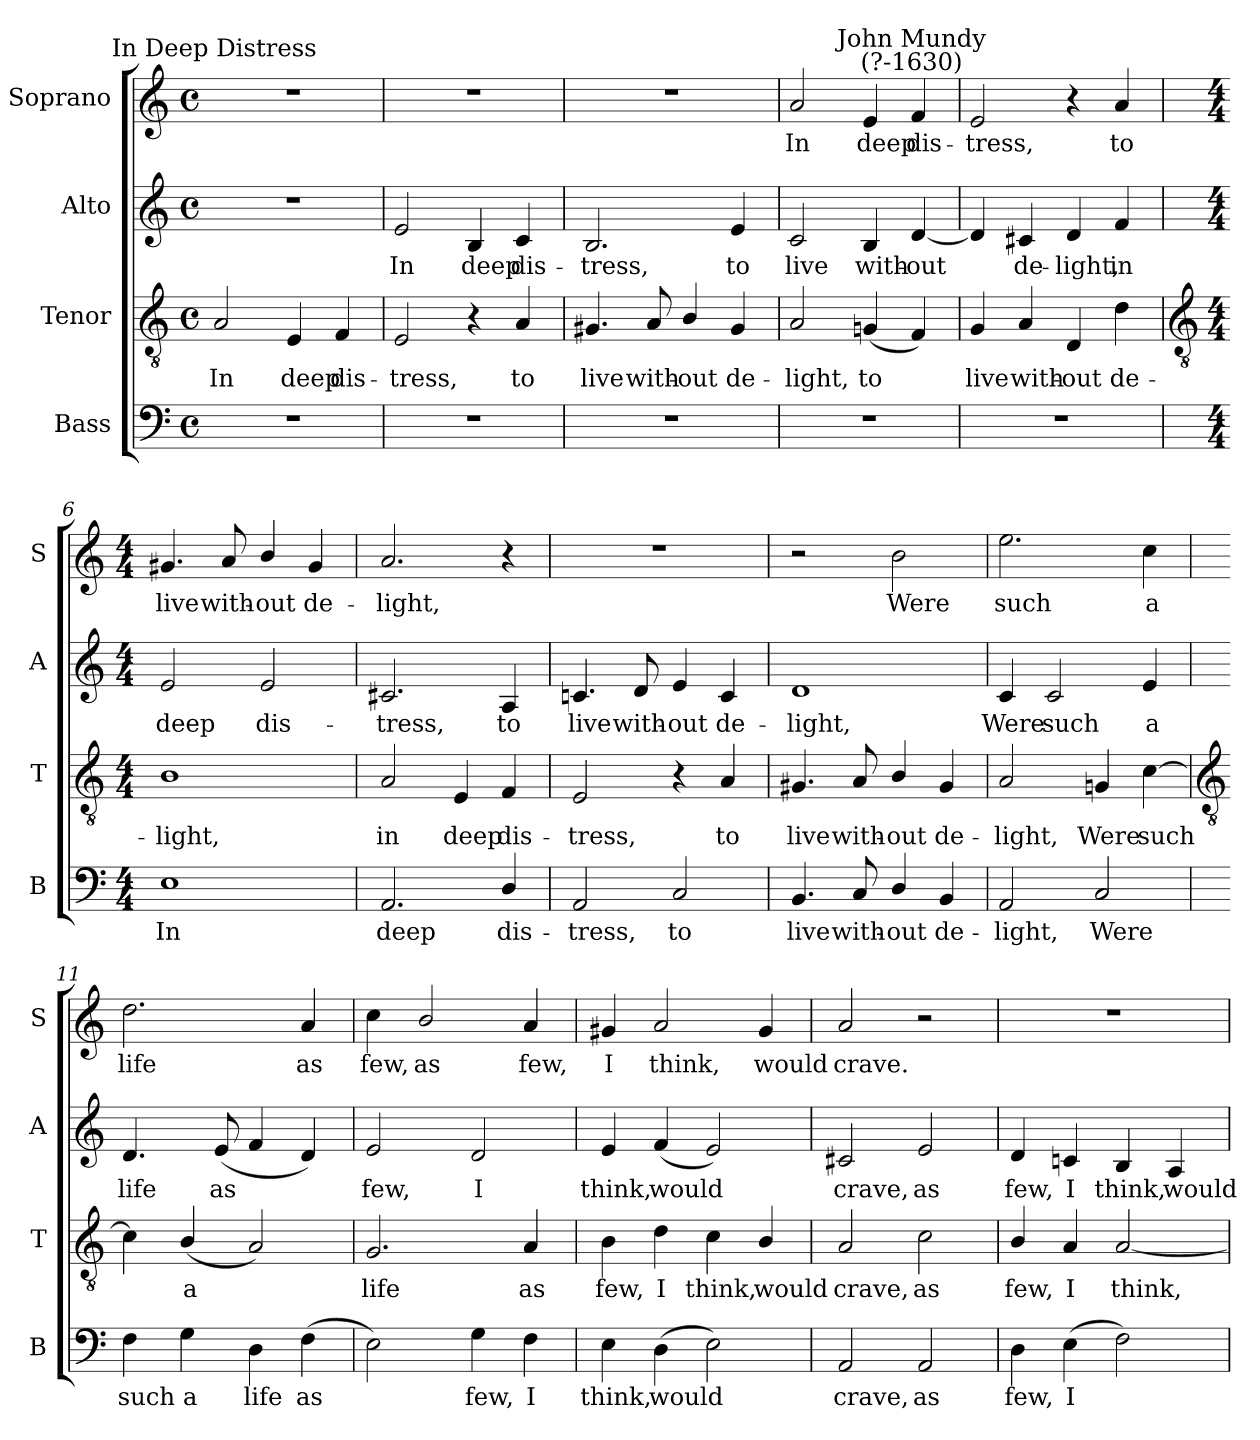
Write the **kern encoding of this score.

**kern	**text	**kern	**text	**kern	**text	**kern	**text
*part4	*part4	*part3	*part3	*part2	*part2	*part1	*part1
*staff4	*staff4	*staff3	*staff3	*staff2	*staff2	*staff1	*staff1
*I"Bass	*	*I"Tenor	*	*I"Alto	*	*I"Soprano	*
*I'B	*	*I'T	*	*I'A	*	*I'S	*
*clefF4	*	*clefGv2	*	*clefG2	*	*clefG2	*
*k[]	*	*k[]	*	*k[]	*	*k[]	*
*C:	*	*C:	*	*C:	*	*C:	*
*M4/4	*	*M4/4	*	*M4/4	*	*M4/4	*
*met(c)	*	*met(c)	*	*met(c)	*	*met(c)	*
=1	=1	=1	=1	=1	=1	=1	=1
!	!	!	!	!	!	!LO:TX:a:cj:t=In Deep Distress	!
!	!	!	!LO:LY:b	!	!	!	!
1r	.	2A	In	1r	.	1r	.
!	!	!	!LO:LY:b	!	!	!	!
.	.	4E	deep	.	.	.	.
!	!	!	!LO:LY:b	!	!	!	!
.	.	4F	dis-	.	.	.	.
=2	=2	=2	=2	=2	=2	=2	=2
!	!	!	!LO:LY:b	!	!LO:LY:b	!	!
1r	.	2E	-tress,	2e	In	1r	.
!	!	!	!	!	!LO:LY:b	!	!
.	.	4r	.	4B	deep	.	.
!	!	!	!LO:LY:b	!	!LO:LY:b	!	!
.	.	4A	to	4c	dis-	.	.
=3	=3	=3	=3	=3	=3	=3	=3
!	!	!	!LO:LY:b	!	!LO:LY:b	!	!
1r	.	4.G#X	live	2.B	-tress,	1r	.
!	!	!	!LO:LY:b	!	!	!	!
.	.	8A	with-	.	.	.	.
!	!	!	!LO:LY:b	!	!	!	!
.	.	4B/	-out	.	.	.	.
!	!	!	!LO:LY:b	!	!LO:LY:b	!	!
.	.	4G#	de-	4e	to	.	.
=4	=4	=4	=4	=4	=4	=4	=4
!	!	!	!LO:LY:b	!	!LO:LY:b	!	!LO:LY:b
1r	.	2A	-light,	2c	live	2a	In
!	!	!	!LO:LY:b	!	!LO:LY:b	!	!LO:LY:b
.	.	(<4Gn	to	4B	with-	4e	deep
!	!	!	!	!	!	!LO:TX:a:cj:t=John Mundy\n(?-1630)	!
!	!	!	!	!	!LO:LY:b	!	!LO:LY:b
.	.	4F)	.	[4d	-out	4f	dis-
=5	=5	=5	=5	=5	=5	=5	=5
!	!	!	!LO:LY:b	!	!	!	!LO:LY:b
1r	.	4G	live	4d]	.	2e	-tress,
!	!	!	!LO:LY:b	!	!LO:LY:b	!	!
.	.	4A	with-	4c#X	de-	.	.
!	!	!	!LO:LY:b	!	!LO:LY:b	!	!
.	.	4D	-out	4d	-light,	4r	.
!	!	!	!LO:LY:b	!	!LO:LY:b	!	!LO:LY:b
.	.	4d	de-	4f	in	4a	to
!!LO:LB:g=z
=6	=6	=6	=6	=6	=6	=6	=6
*	*	*clefGv2	*	*	*	*	*
*M4/4	*	*M4/4	*	*M4/4	*	*M4/4	*
!	!LO:LY:b	!	!LO:LY:b	!	!LO:LY:b	!	!LO:LY:b
1E	In	1B	-light,	2e	deep	4.g#X	live
!	!	!	!	!	!	!	!LO:LY:b
.	.	.	.	.	.	8a	with-
!	!	!	!	!	!LO:LY:b	!	!LO:LY:b
.	.	.	.	2e	dis-	4b/	-out
!	!	!	!	!	!	!	!LO:LY:b
.	.	.	.	.	.	4g#	de-
=7	=7	=7	=7	=7	=7	=7	=7
!	!LO:LY:b	!	!LO:LY:b	!	!LO:LY:b	!	!LO:LY:b
2.AA	deep	2A	in	2.c#X	-tress,	2.a	-light,
!	!	!	!LO:LY:b	!	!	!	!
.	.	4E	deep	.	.	.	.
!	!LO:LY:b	!	!LO:LY:b	!	!LO:LY:b	!	!
4D/	dis-	4F	dis-	4A	to	4r	.
=8	=8	=8	=8	=8	=8	=8	=8
!	!LO:LY:b	!	!LO:LY:b	!	!LO:LY:b	!	!
2AA	-tress,	2E	-tress,	4.cn	live	1r	.
!	!	!	!	!	!LO:LY:b	!	!
.	.	.	.	8d	with-	.	.
!	!LO:LY:b	!	!	!	!LO:LY:b	!	!
2C	to	4r	.	4e	-out	.	.
!	!	!	!LO:LY:b	!	!LO:LY:b	!	!
.	.	4A	to	4c	de-	.	.
=9	=9	=9	=9	=9	=9	=9	=9
!	!LO:LY:b	!	!LO:LY:b	!	!LO:LY:b	!	!
4.BB	live	4.G#X	live	1d	-light,	2r	.
!	!LO:LY:b	!	!LO:LY:b	!	!	!	!
8C	with-	8A	with-	.	.	.	.
!	!LO:LY:b	!	!LO:LY:b	!	!	!	!LO:LY:b
4D/	-out	4B/	-out	.	.	2b	Were
!	!LO:LY:b	!	!LO:LY:b	!	!	!	!
4BB	de-	4G#	de-	.	.	.	.
=10	=10	=10	=10	=10	=10	=10	=10
!	!LO:LY:b	!	!LO:LY:b	!	!LO:LY:b	!	!LO:LY:b
2AA	-light,	2A	-light,	4c	Were	2.ee	such
!	!	!	!	!	!LO:LY:b	!	!
.	.	.	.	2c	such	.	.
!	!LO:LY:b	!	!LO:LY:b	!	!	!	!
2C	Were	4Gn	Were	.	.	.	.
!	!	!	!LO:LY:b	!	!LO:LY:b	!	!LO:LY:b
.	.	[4c	such	4e	a	4cc	a
!!LO:LB:g=z
=11	=11	=11	=11	=11	=11	=11	=11
*	*	*clefGv2	*	*	*	*	*
!	!LO:LY:b	!	!	!	!LO:LY:b	!	!LO:LY:b
4F	such	4c]	.	4.d	life	2.dd	life
!	!LO:LY:b	!	!LO:LY:b	!	!	!	!
4G	a	(<4B/	a	.	.	.	.
!	!	!	!	!	!LO:LY:b	!	!
.	.	.	.	(<8eL	as	.	.
!	!LO:LY:b	!	!	!	!	!	!
4D	life	2A)	.	4f	.	.	.
!	!LO:LY:b	!	!	!	!	!	!LO:LY:b
(>4F	as	.	.	4d)	.	4a	as
=12	=12	=12	=12	=12	=12	=12	=12
!	!	!	!LO:LY:b	!	!LO:LY:b	!	!LO:LY:b
2E)	.	2.G	life	2e	few,	4cc	few,
!	!	!	!	!	!	!	!LO:LY:b
.	.	.	.	.	.	2b/	as
!	!LO:LY:b	!	!	!	!LO:LY:b	!	!
4G	few,	.	.	2d	I	.	.
!	!LO:LY:b	!	!LO:LY:b	!	!	!	!LO:LY:b
4F	I	4A	as	.	.	4a	few,
=13	=13	=13	=13	=13	=13	=13	=13
!	!LO:LY:b	!	!LO:LY:b	!	!LO:LY:b	!	!LO:LY:b
4E	think,	4B	few,	4e	think,	4g#X	I
!	!LO:LY:b	!	!LO:LY:b	!	!LO:LY:b	!	!LO:LY:b
(>4D	would	4d	I	(<4f	would	2a	think,
!	!	!	!LO:LY:b	!	!	!	!
2E)	.	4c	think,	2e)	.	.	.
!	!	!	!LO:LY:b	!	!	!	!LO:LY:b
.	.	4B/	would	.	.	4g#	would
=14	=14	=14	=14	=14	=14	=14	=14
!	!LO:LY:b	!	!LO:LY:b	!	!LO:LY:b	!	!LO:LY:b
2AA	crave,	2A	crave,	2c#X	crave,	2a	crave.
!	!LO:LY:b	!	!LO:LY:b	!	!LO:LY:b	!	!
2AA	as	2c	as	2e	as	2r	.
=15	=15	=15	=15	=15	=15	=15	=15
!	!LO:LY:b	!	!LO:LY:b	!	!LO:LY:b	!	!
4D	few,	4B/	few,	4d	few,	1r	.
!	!LO:LY:b	!	!LO:LY:b	!	!LO:LY:b	!	!
(>4E	I	4A	I	4cn	I	.	.
!	!	!	!LO:LY:b	!	!LO:LY:b	!	!
2F)	.	[2A	think,	4B	think,	.	.
!	!	!	!	!	!LO:LY:b	!	!
.	.	.	.	4A	would	.	.
=	=	=	=	=	=	=	=
*-	*-	*-	*-	*-	*-	*-	*-
